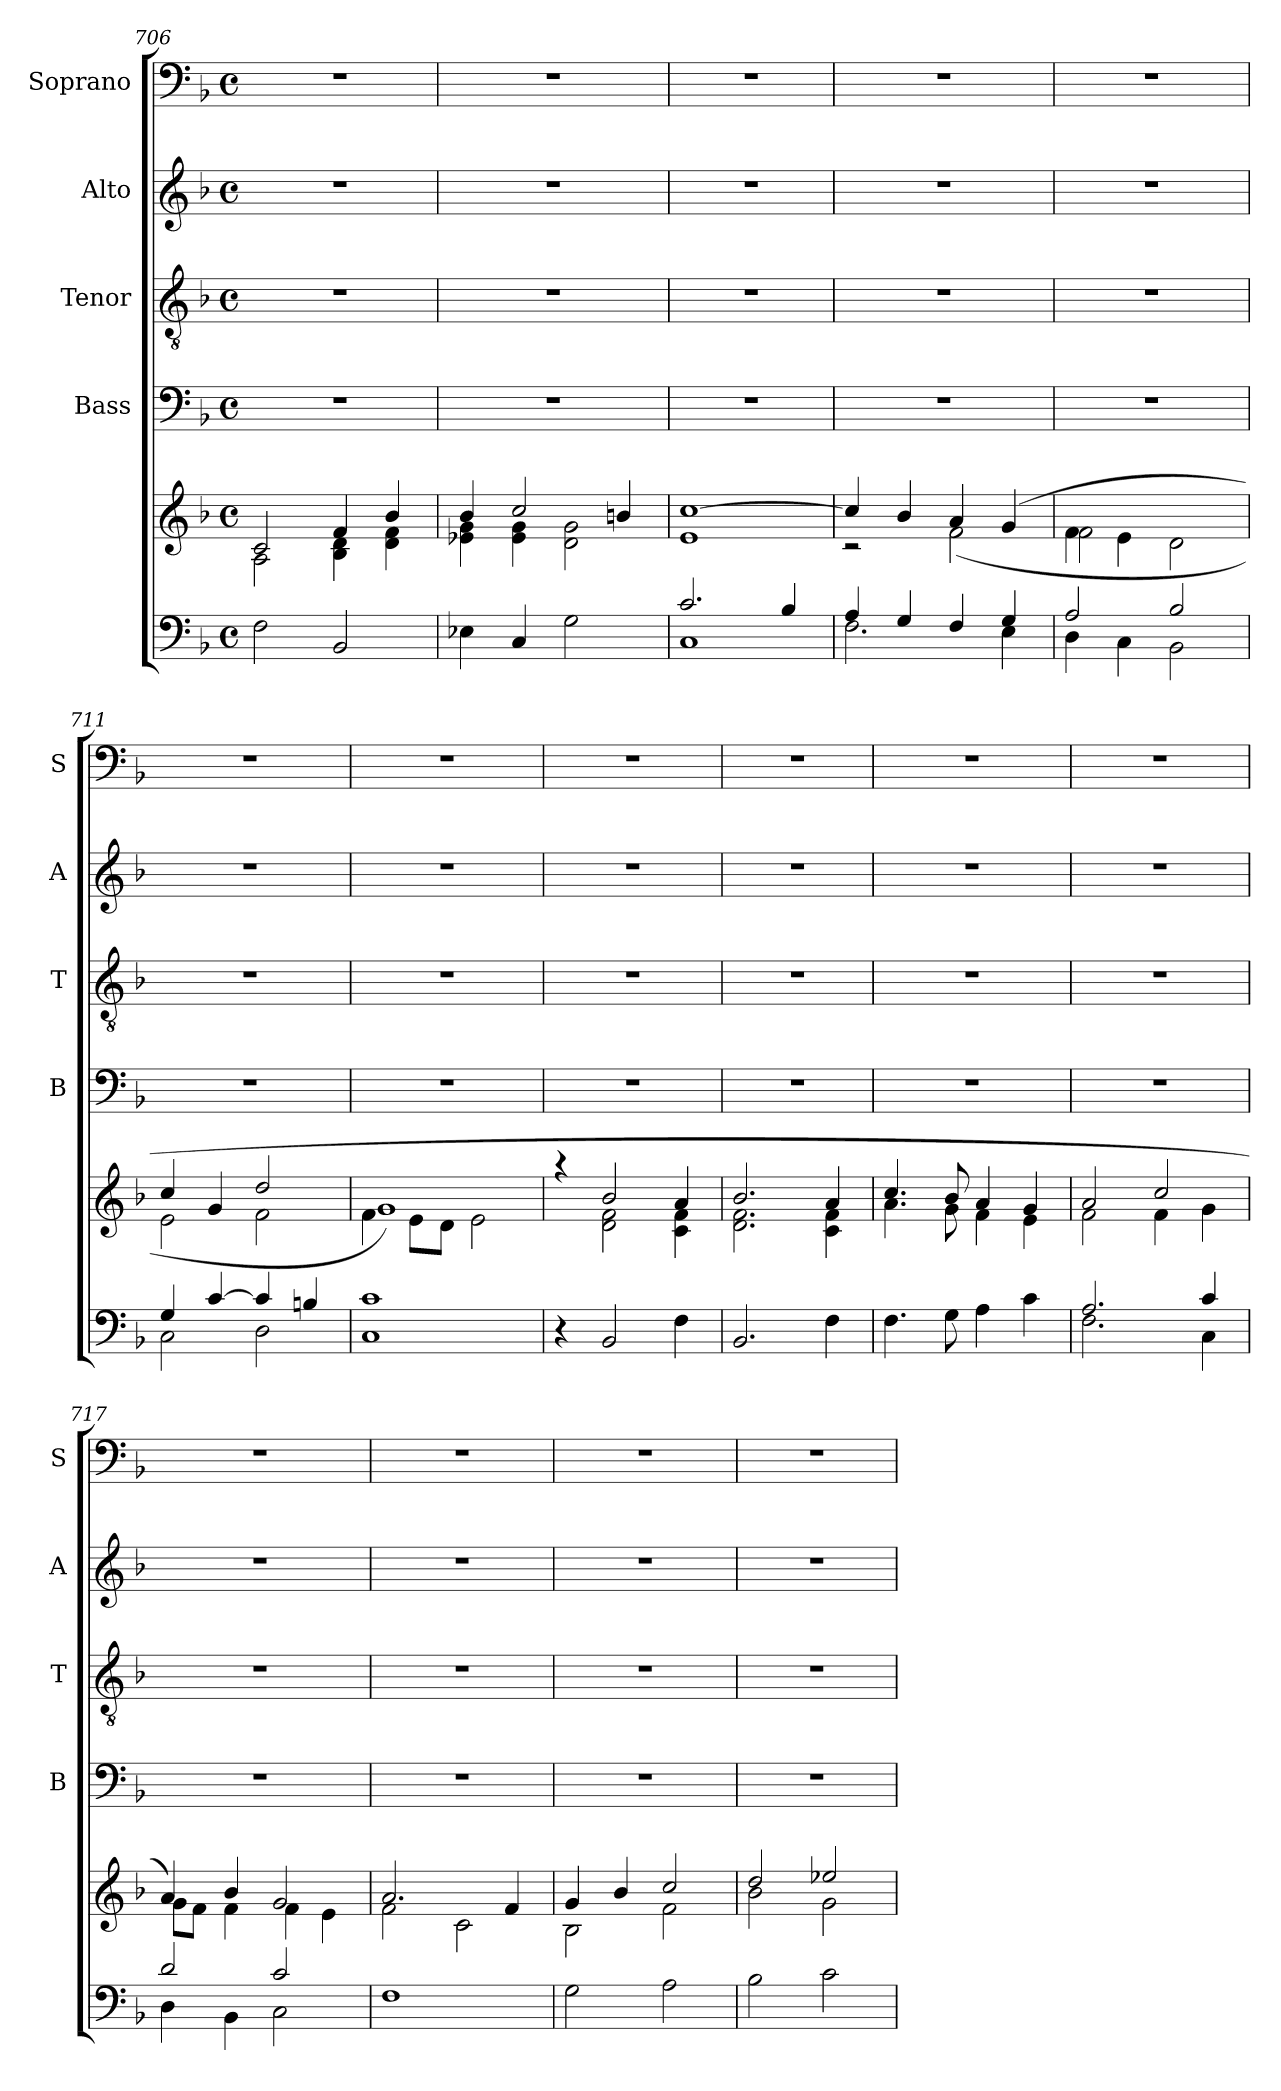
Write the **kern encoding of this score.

**kern	**kern	**kern	**kern	**kern	**kern
*part6	*part5	*part4	*part3	*part2	*part1
*staff6	*staff5	*staff4	*staff3	*staff2	*staff1
*	*	*I"Bass	*I"Tenor	*I"Alto	*I"Soprano
*	*	*I'B	*I'T	*I'A	*I'S
*clefF4	*clefG2	*clefF4	*clefGv2	*clefG2	*clefF4
*k[b-]	*k[b-]	*k[b-]	*k[b-]	*k[b-]	*k[b-]
*F:	*F:	*F:	*F:	*F:	*F:
*M4/4	*M4/4	*M4/4	*M4/4	*M4/4	*M4/4
*met(c)	*met(c)	*met(c)	*met(c)	*met(c)	*met(c)
=706	=706	=706	=706	=706	=706
*	*^	*	*	*	*
2F\	2c/	2A\	1r	1r	1r	1r
2BB-/	4f/	4B-\ 4d\	.	.	.	.
.	4b-/	4d\ 4f\	.	.	.	.
=707	=707	=707	=707	=707	=707	=707
4E-X\	4b-/	4e-X\ 4g\	1r	1r	1r	1r
4C/	2cc/	4e-\ 4g\	.	.	.	.
2G\	.	2d\ 2g\	.	.	.	.
.	4bn/	.	.	.	.	.
*	*v	*v	*	*	*	*
=708	=708	=708	=708	=708	=708
*^	*	*	*	*	*
2.c/	1C	1e [>1cc	1r	1r	1r	1r
4B-/	.	.	.	.	.	.
=709	=709	=709	=709	=709	=709	=709
*	*	*^	*	*	*	*
4A/	2.F\	4cc/]	2rc	1r	1r	1r	1r
4G/	.	4b-/	.	.	.	.	.
4F/	.	4a/	(<2f\	.	.	.	.
4G/	4E\	(4g/	.	.	.	.	.
!!LO:LB:g=z
=710	=710	=710	=710	=710	=710	=710	=710
2A/	4D\	4f\	2f\	1r	1r	1r	1r
.	4C\	4e\	.	.	.	.	.
2B-/	2BB-\	2d\	2ryy	.	.	.	.
=711	=711	=711	=711	=711	=711	=711	=711
4G/	2C\	4cc/	2e\	1r	1r	1r	1r
[>4c/	.	4g/	.	.	.	.	.
4c/]	2D\	2dd/	2f\	.	.	.	.
4Bn/	.	.	.	.	.	.	.
*v	*v	*	*	*	*	*	*
=712	=712	=712	=712	=712	=712	=712
1C 1c	4f\	1g)	1r	1r	1r	1r
.	8e\L	.	.	.	.	.
.	8d\J	.	.	.	.	.
.	2e\	.	.	.	.	.
=713	=713	=713	=713	=713	=713	=713
4r	4raa	4ryy	1r	1r	1r	1r
2BB-/	2b-/	2d\ 2f\	.	.	.	.
4F\	4a/	4c\ 4f\	.	.	.	.
=714	=714	=714	=714	=714	=714	=714
2.BB-/	2.b-/	2.d\ 2.f\	1r	1r	1r	1r
4F\	4a/	4c\ 4f\	.	.	.	.
=715	=715	=715	=715	=715	=715	=715
4.F\	4.cc/	4.a\	1r	1r	1r	1r
8G\	8b-/	8g\	.	.	.	.
4A\	4a/	4f\	.	.	.	.
4c\	4g/	4e\	.	.	.	.
!!LO:PB:g=z
=716	=716	=716	=716	=716	=716	=716
*^	*	*	*	*	*	*
2.A/	2.F\	2a/	2f\	1r	1r	1r	1r
.	.	2cc/	4f\	.	.	.	.
4c/	4C\	.	(<4g\	.	.	.	.
=717	=717	=717	=717	=717	=717	=717	=717
2d/	4D\	4a/)	8g\L	1r	1r	1r	1r
.	.	.	8f\J	.	.	.	.
.	4BB-\	4b-/	4f\	.	.	.	.
2c/	2C\	(2g/	4f\	.	.	.	.
.	.	.	4e\	.	.	.	.
*v	*v	*	*	*	*	*	*
=718	=718	=718	=718	=718	=718	=718
1F	2.a/	2f\	1r	1r	1r	1r
.	.	2c\	.	.	.	.
.	4f/	.	.	.	.	.
=719	=719	=719	=719	=719	=719	=719
2G\	4g/	2B-\	1r	1r	1r	1r
.	4b-/	.	.	.	.	.
2A\	2cc/	2f\	.	.	.	.
=720	=720	=720	=720	=720	=720	=720
2B-\	2dd/	2b-\	1r	1r	1r	1r
2c\	2ee-X/	2g\	.	.	.	.
*	*v	*v	*	*	*	*
=	=	=	=	=	=
*-	*-	*-	*-	*-	*-
